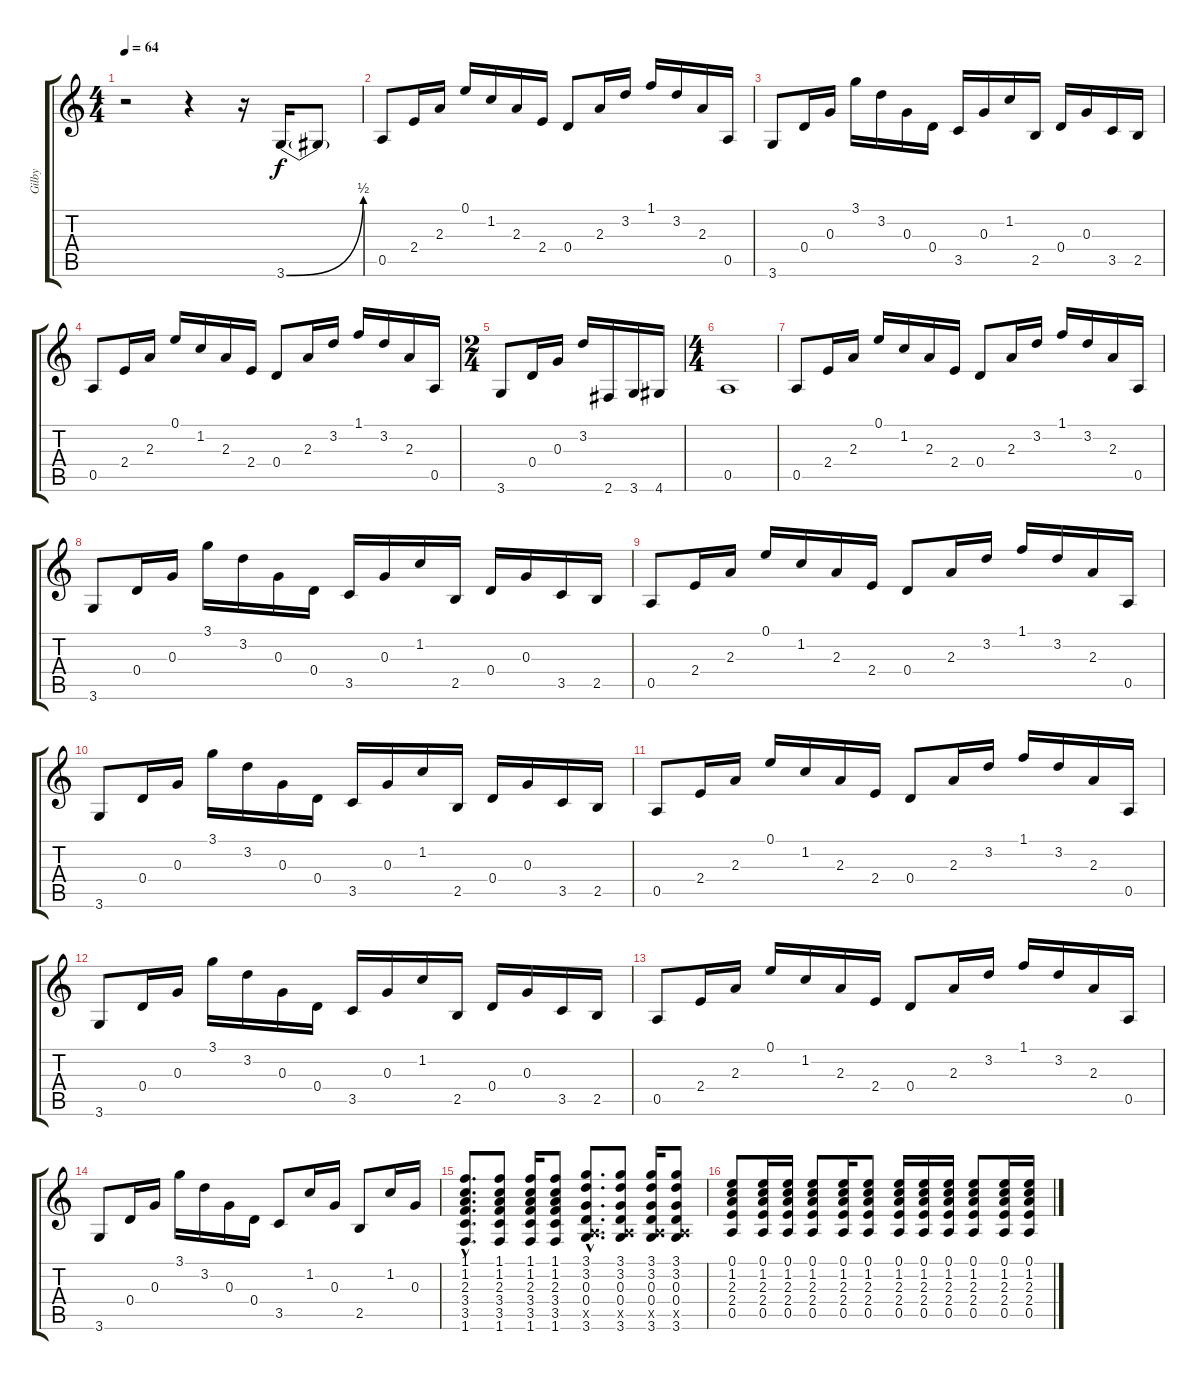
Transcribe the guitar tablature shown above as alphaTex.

\track ("Gilby" "Gilby") {instrument electricguitarjazz}
\staff {score tabs}
\tuning (E4 B3 G3 D3 A2 E2) {hide}
\ts (4 4)
\tempo 64
\clef g2
\ks c
r.2{dy f instrument electricguitarjazz} r.4 r.16 3.6{be (bend 0 0 60 2)}.16 3.6{t}.8 |
0.5.8 2.4.16 2.3.16 0.1.16 1.2.16 2.3.16 2.4.16 0.4.8 2.3.16 3.2.16 1.1.16 3.2.16 2.3.16 0.5.16 |
3.6.8 0.4.16 0.3.16 3.1.16 3.2.16 0.3.16 0.4.16 3.5.16 0.3.16 1.2.16 2.5.16 0.4.16 0.3.16 3.5.16 2.5.16 |
0.5.8 2.4.16 2.3.16 0.1.16 1.2.16 2.3.16 2.4.16 0.4.8 2.3.16 3.2.16 1.1.16 3.2.16 2.3.16 0.5.16 |
\ts (2 4)
3.6.8 0.4.16 0.3.16 3.2.16 2.6.16 3.6.16 4.6.16 |
\ts (4 4)
0.5.1 |
0.5.8 2.4.16 2.3.16 0.1.16 1.2.16 2.3.16 2.4.16 0.4.8 2.3.16 3.2.16 1.1.16 3.2.16 2.3.16 0.5.16 |
3.6.8 0.4.16 0.3.16 3.1.16 3.2.16 0.3.16 0.4.16 3.5.16 0.3.16 1.2.16 2.5.16 0.4.16 0.3.16 3.5.16 2.5.16 |
0.5.8 2.4.16 2.3.16 0.1.16 1.2.16 2.3.16 2.4.16 0.4.8 2.3.16 3.2.16 1.1.16 3.2.16 2.3.16 0.5.16 |
3.6.8 0.4.16 0.3.16 3.1.16 3.2.16 0.3.16 0.4.16 3.5.16 0.3.16 1.2.16 2.5.16 0.4.16 0.3.16 3.5.16 2.5.16 |
0.5.8 2.4.16 2.3.16 0.1.16 1.2.16 2.3.16 2.4.16 0.4.8 2.3.16 3.2.16 1.1.16 3.2.16 2.3.16 0.5.16 |
3.6.8 0.4.16 0.3.16 3.1.16 3.2.16 0.3.16 0.4.16 3.5.16 0.3.16 1.2.16 2.5.16 0.4.16 0.3.16 3.5.16 2.5.16 |
0.5.8 2.4.16 2.3.16 0.1.16 1.2.16 2.3.16 2.4.16 0.4.8 2.3.16 3.2.16 1.1.16 3.2.16 2.3.16 0.5.16 |
3.6.8 0.4.16 0.3.16 3.1.16 3.2.16 0.3.16 0.4.16 3.5.8 1.2.16 0.3.16 2.5.8 1.2.16 0.3.16 |
(1.1{hac} 1.2{hac} 2.3{hac} 3.4{hac} 3.5{hac} 1.6{hac}).8{d} (1.1 1.2 2.3 3.4 3.5 1.6).8 (1.1 1.2 2.3 3.4 3.5 1.6).16 (1.1 1.2 2.3 3.4 3.5 1.6).8 (3.1{hac} 3.2{hac} 0.3{hac} 0.4{hac} 0.5{hac x} 3.6{hac}).8{d} (3.1 3.2 0.3 0.4 0.5{x} 3.6).8 (3.1 3.2 0.3 0.4 0.5{x} 3.6).16 (3.1 3.2 0.3 0.4 0.5{x} 3.6).8 |
(0.1 1.2 2.3 2.4 0.5).8 (0.1 1.2 2.3 2.4 0.5).16 (0.1 1.2 2.3 2.4 0.5).16 (0.1 1.2 2.3 2.4 0.5).8 (0.1 1.2 2.3 2.4 0.5).16 (0.1 1.2 2.3 2.4 0.5).8 (0.1 1.2 2.3 2.4 0.5).16 (0.1 1.2 2.3 2.4 0.5).16 (0.1 1.2 2.3 2.4 0.5).16 (0.1 1.2 2.3 2.4 0.5).8 (0.1 1.2 2.3 2.4 0.5).16 (0.1 1.2 2.3 2.4 0.5).16
